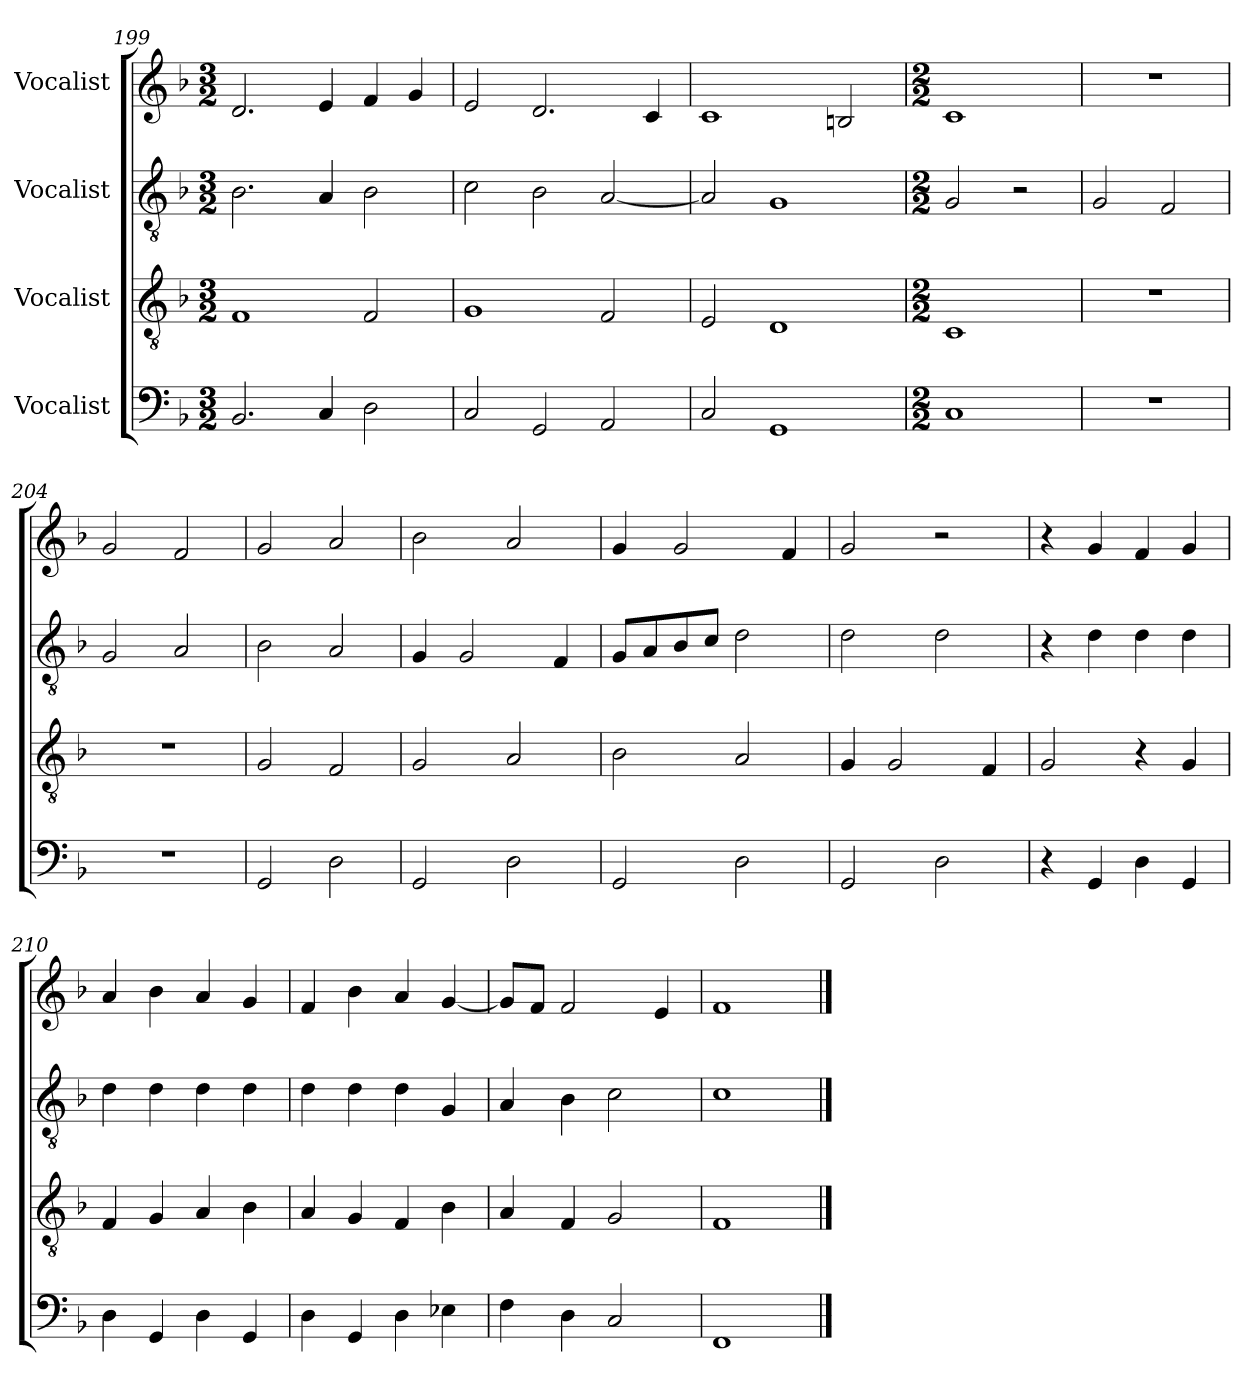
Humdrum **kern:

**kern	**kern	**kern	**kern
*part4	*part3	*part2	*part1
*staff4	*staff3	*staff2	*staff1
*I"Vocalist	*I"Vocalist	*I"Vocalist	*I"Vocalist
*clefF4	*clefGv2	*clefGv2	*clefG2
*k[b-]	*k[b-]	*k[b-]	*k[b-]
*M3/2	*M3/2	*M3/2	*M3/2
=199	=199	=199	=199
2.BB-/	1F	2.B-\	2.d/
4C/	.	4A/	4e/
2D\	2F/	2B-\	4f/
.	.	.	4g/
=200	=200	=200	=200
2C/	1G	2c\	2e/
2GG/	.	2B-\	2.d/
2AA/	2F/	[2A/	.
.	.	.	4c/
=201	=201	=201	=201
2C/	2E/	2A/]	1c
1GG	1D	1G	.
.	.	.	2Bn/
=202	=202	=202	=202
*M2/2	*M2/2	*M2/2	*M2/2
*	*	*	*MM120
1C	1C	2G/	1c
.	.	2r	.
=203	=203	=203	=203
1r	1r	2G/	1r
.	.	2F/	.
=204	=204	=204	=204
1r	1r	2G/	2g/
.	.	2A/	2f/
=205	=205	=205	=205
2GG/	2G/	2B-\	2g/
2D\	2F/	2A/	2a/
=206	=206	=206	=206
2GG/	2G/	4G/	2b-\
.	.	2G/	.
2D\	2A/	.	2a/
.	.	4F/	.
=207	=207	=207	=207
2GG/	2B-\	8G/L	4g/
.	.	8A/	.
.	.	8B-/	2g/
.	.	8c/J	.
2D\	2A/	2d\	.
.	.	.	4f/
=208	=208	=208	=208
2GG/	4G/	2d\	2g/
.	2G/	.	.
2D\	.	2d\	2r
.	4F/	.	.
=209	=209	=209	=209
4r	2G/	4r	4r
4GG/	.	4d\	4g/
4D\	4r	4d\	4f/
4GG/	4G/	4d\	4g/
=210	=210	=210	=210
4D\	4F/	4d\	4a/
4GG/	4G/	4d\	4b-\
4D\	4A/	4d\	4a/
4GG/	4B-\	4d\	4g/
=211	=211	=211	=211
4D\	4A/	4d\	4f/
4GG/	4G/	4d\	4b-\
4D\	4F/	4d\	4a/
4E-X\	4B-\	4G/	[4g/
=212	=212	=212	=212
4F\	4A/	4A/	8g/L]
.	.	.	8f/J
4D\	4F/	4B-\	2f/
2C/	2G/	2c\	.
.	.	.	4e/
=213	=213	=213	=213
1FF	1F	1c	1f
==	==	==	==
*-	*-	*-	*-
